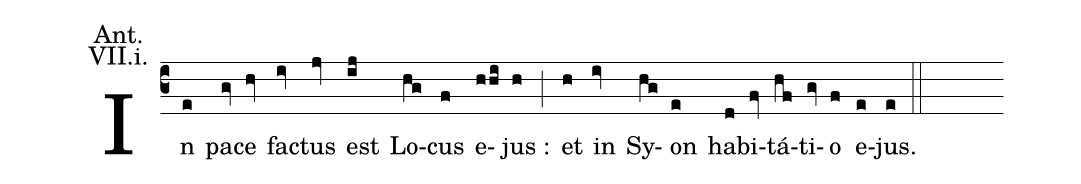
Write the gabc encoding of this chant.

annotation: Ant.;
annotation: VII.i.;
%%
(c3) In(e) pa(gv)ce(hv) fac(iv)tus(jv) est(ij) Lo(hg)cus(f) e(hhi)jus :(h) (;)
et(h) in(iv) Sy(hg)on(e) ha(d)bi(fv)tá(hf)ti(gv)o(f) e(e)jus.(e) (::)
